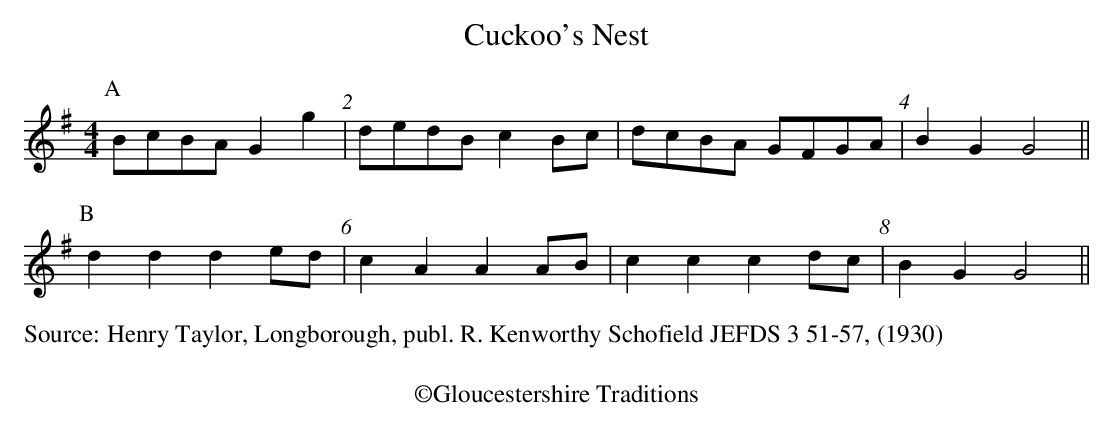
X:1
T:Cuckoo's Nest
M:4/4
L:1/8
K:G
[P:A]BcBA G2g2 | dedB c2Bc | dcBA GFGA | B2G2G4 ||
[P:B]d2d2d2 ed | c2A2A2AB | c2c2c2dc | B2G2G4 ||
